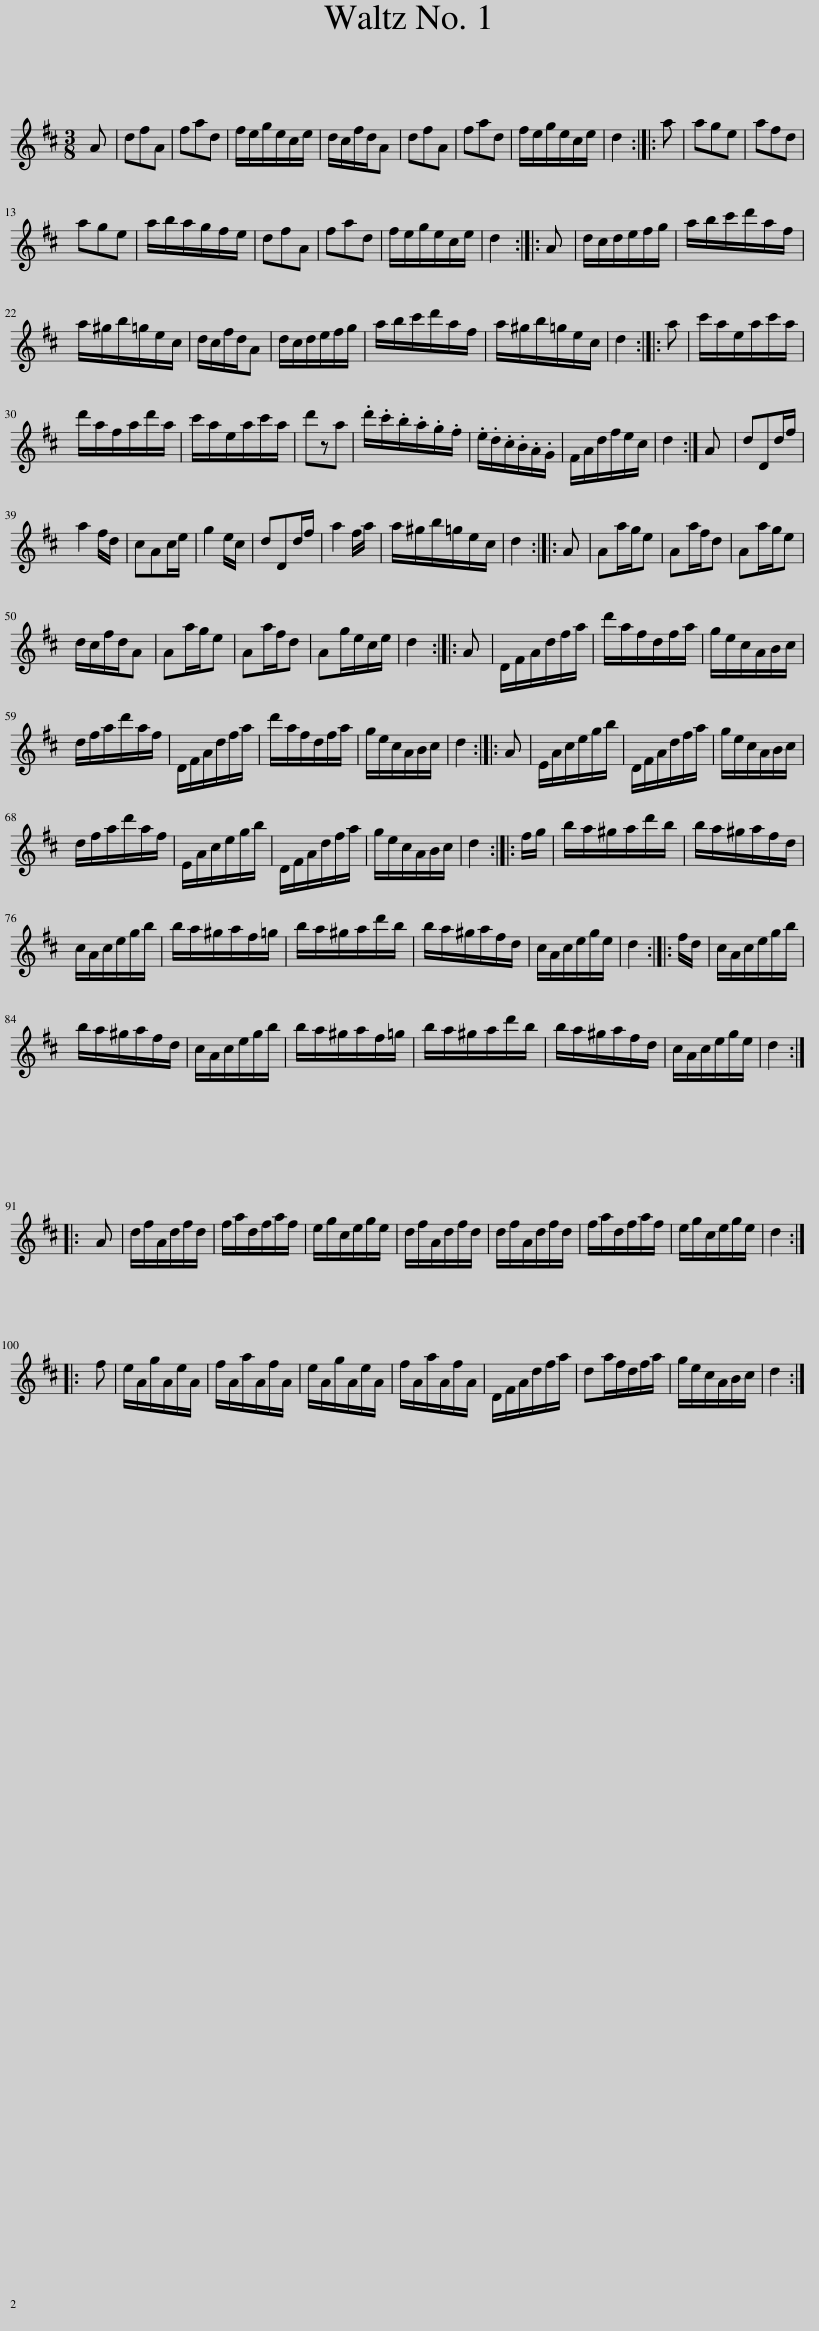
X:1
L:1/8
M:3/8
I:linebreak $
K:D
V:1 treble
V:1
 A | dfA | fad | f/e/g/e/c/e/ | d/c/f/d/A | %5
 dfA | fad | f/e/g/e/c/e/ | d2 :: a | %10
 age | afd |$ age | a/b/a/g/f/e/ | dfA | %15
 fad | f/e/g/e/c/e/ | d2 :: A | d/c/d/e/f/g/ | %20
 a/b/c'/d'/a/f/ |$ a/^g/b/=g/e/c/ | d/c/f/d/A | d/c/d/e/f/g/ | a/b/c'/d'/a/f/ | %25
 a/^g/b/=g/e/c/ | d2 :: a | c'/a/e/a/c'/a/ |$ d'/a/f/a/d'/a/ | %30
 c'/a/e/a/c'/a/ | d'za | .d'/.c'/.b/.a/.g/.f/ | .e/.d/.c/.B/.A/.G/ | F/A/d/f/e/c/ | %35
 d2 :| A | dDd/f/ |$ a2 f/d/ | cAc/e/ | %40
 g2 e/c/ | dDd/f/ | a2 f/a/ | a/^g/b/=g/e/c/ | d2 :: %45
 A | Aa/g/e | Aa/f/d | Aa/g/e |$ d/c/f/d/A | %50
 Aa/g/e | Aa/f/d | Ag/e/c/e/ | d2 :: A | %55
 D/F/A/d/f/a/ | d'/a/f/d/f/a/ | g/e/c/A/B/c/ |$ d/f/a/d'/a/f/ | D/F/A/d/f/a/ | %60
 d'/a/f/d/f/a/ | g/e/c/A/B/c/ | d2 :: A | E/A/c/e/g/b/ | %65
 D/F/A/d/f/a/ | g/e/c/A/B/c/ |$ d/f/a/d'/a/f/ | E/A/c/e/g/b/ | D/F/A/d/f/a/ | %70
 g/e/c/A/B/c/ | d2 :: f/g/ | b/a/^g/a/d'/b/ | b/a/^g/a/f/d/ |$ %75
 c/A/c/e/g/b/ | b/a/^g/a/f/=g/ | b/a/^g/a/d'/b/ | b/a/^g/a/f/d/ | c/A/c/e/g/e/ | %80
 d2 :: f/d/ | c/A/c/e/g/b/ |$ b/a/^g/a/f/d/ | c/A/c/e/g/b/ | %85
 b/a/^g/a/f/=g/ | b/a/^g/a/d'/b/ | b/a/^g/a/f/d/ | c/A/c/e/g/e/ | d2 ::$ %90
 A | d/f/A/d/f/d/ | f/a/d/f/a/f/ | e/g/c/e/g/e/ | d/f/A/d/f/d/ | %95
 d/f/A/d/f/d/ | f/a/d/f/a/f/ | e/g/c/e/g/e/ | d2 ::$ f | %100
 e/A/g/A/e/A/ | f/A/a/A/f/A/ | e/A/g/A/e/A/ | f/A/a/A/f/A/ | D/F/A/d/f/a/ | %105
 da/f/d/f/a/ | g/e/c/A/B/c/ | d2 :| %108
